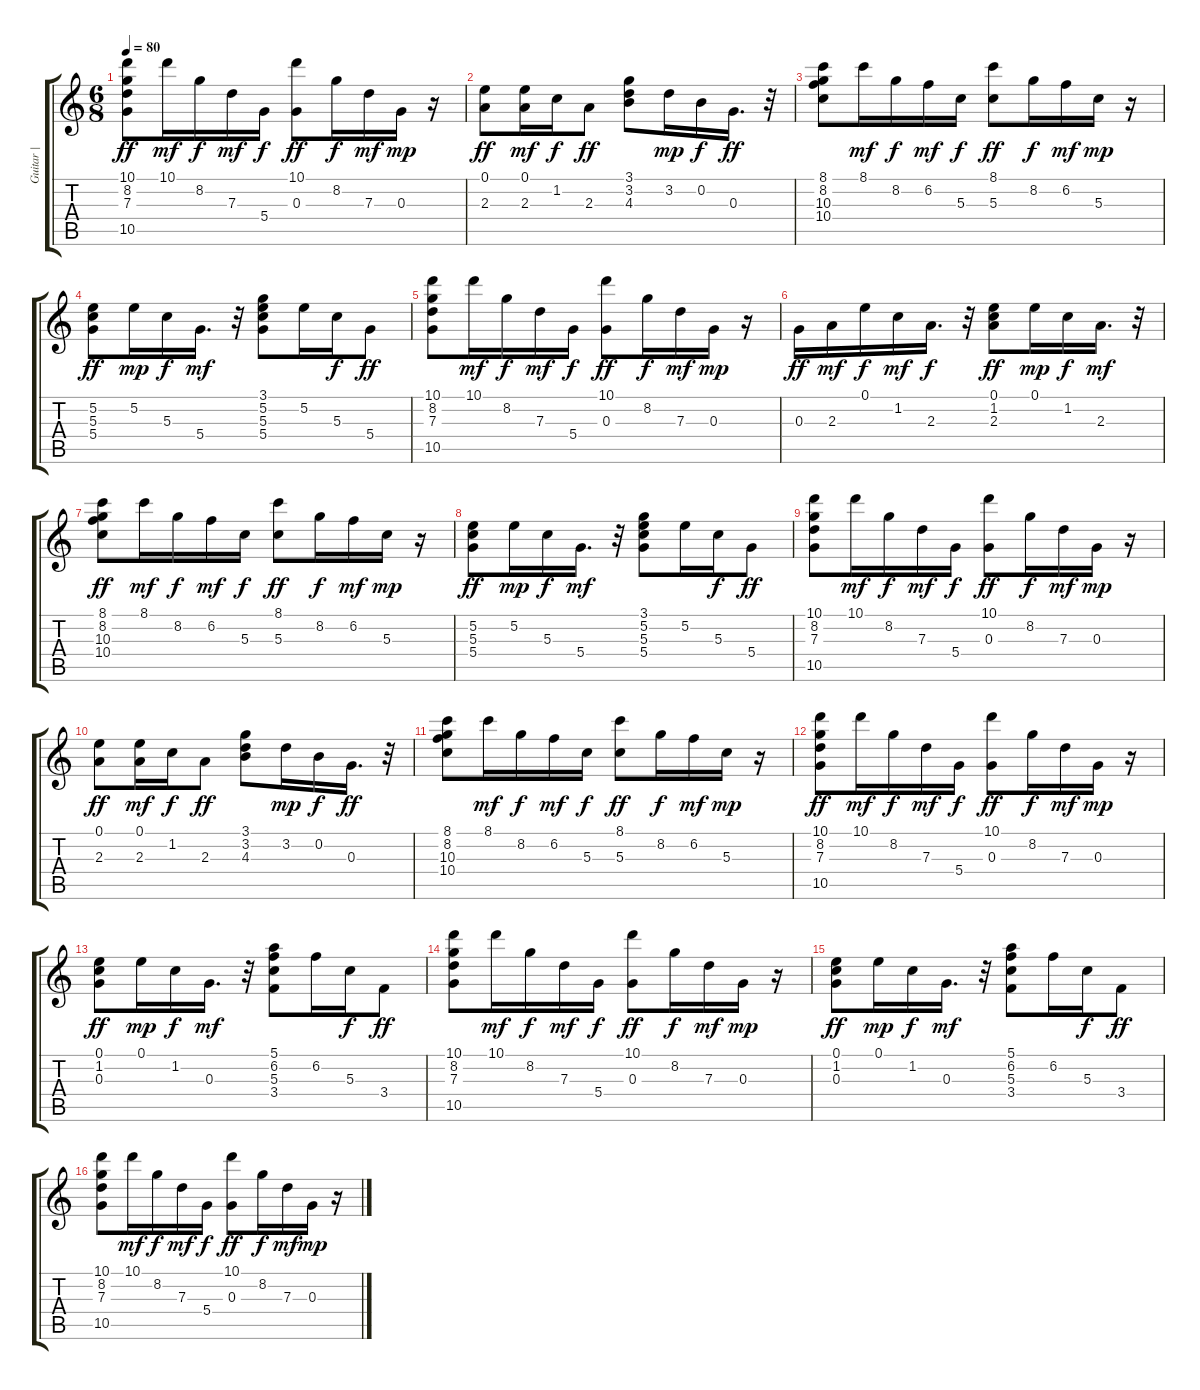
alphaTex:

\track ("Guitar |" "Guitar |") {instrument acousticguitarsteel}
\staff {score tabs}
\tuning (E4 B3 G3 D3 A2 E2) {hide}
\ts (6 8)
\tempo 80
\clef g2
\ks c
(10.1 8.2 7.3 10.5).8{dy ff} 10.1.16{dy mf} 8.2.16{dy f} 7.3.16{dy mf} 5.4.16{dy f} (10.1 0.3).8{dy ff} 8.2.16{dy f} 7.3.16{dy mf} 0.3.16{dy mp} r.16 |
(0.1 2.3).8{dy ff} (0.1 2.3).16{dy mf} 1.2.16{dy f} 2.3.8{dy ff} (3.1 3.2 4.3).8 3.2.16{dy mp} 0.2.16{dy f} 0.3.16{d dy ff} r.32 |
(8.1 8.2 10.3 10.4).8 8.1.16{dy mf} 8.2.16{dy f} 6.2.16{dy mf} 5.3.16{dy f} (8.1 5.3).8{dy ff} 8.2.16{dy f} 6.2.16{dy mf} 5.3.16{dy mp} r.16 |
(5.2 5.3 5.4).8{dy ff} 5.2.16{dy mp} 5.3.16{dy f} 5.4.16{d dy mf} r.32 (3.1 5.2 5.3 5.4).8 5.2.16 5.3.16{dy f} 5.4.8{dy ff} |
(10.1 8.2 7.3 10.5).8 10.1.16{dy mf} 8.2.16{dy f} 7.3.16{dy mf} 5.4.16{dy f} (10.1 0.3).8{dy ff} 8.2.16{dy f} 7.3.16{dy mf} 0.3.16{dy mp} r.16 |
0.3.16{dy ff} 2.3.16{dy mf} 0.1.16{dy f} 1.2.16{dy mf} 2.3.16{d dy f} r.32 (0.1 1.2 2.3).8{dy ff} 0.1.16{dy mp} 1.2.16{dy f} 2.3.16{d dy mf} r.32 |
(8.1 8.2 10.3 10.4).8{dy ff} 8.1.16{dy mf} 8.2.16{dy f} 6.2.16{dy mf} 5.3.16{dy f} (8.1 5.3).8{dy ff} 8.2.16{dy f} 6.2.16{dy mf} 5.3.16{dy mp} r.16 |
(5.2 5.3 5.4).8{dy ff} 5.2.16{dy mp} 5.3.16{dy f} 5.4.16{d dy mf} r.32 (3.1 5.2 5.3 5.4).8 5.2.16 5.3.16{dy f} 5.4.8{dy ff} |
(10.1 8.2 7.3 10.5).8 10.1.16{dy mf} 8.2.16{dy f} 7.3.16{dy mf} 5.4.16{dy f} (10.1 0.3).8{dy ff} 8.2.16{dy f} 7.3.16{dy mf} 0.3.16{dy mp} r.16 |
(0.1 2.3).8{dy ff} (0.1 2.3).16{dy mf} 1.2.16{dy f} 2.3.8{dy ff} (3.1 3.2 4.3).8 3.2.16{dy mp} 0.2.16{dy f} 0.3.16{d dy ff} r.32 |
(8.1 8.2 10.3 10.4).8 8.1.16{dy mf} 8.2.16{dy f} 6.2.16{dy mf} 5.3.16{dy f} (8.1 5.3).8{dy ff} 8.2.16{dy f} 6.2.16{dy mf} 5.3.16{dy mp} r.16 |
(10.1 8.2 7.3 10.5).8{dy ff} 10.1.16{dy mf} 8.2.16{dy f} 7.3.16{dy mf} 5.4.16{dy f} (10.1 0.3).8{dy ff} 8.2.16{dy f} 7.3.16{dy mf} 0.3.16{dy mp} r.16 |
(0.1 1.2 0.3).8{dy ff} 0.1.16{dy mp} 1.2.16{dy f} 0.3.16{d dy mf} r.32 (5.1 6.2 5.3 3.4).8 6.2.16 5.3.16{dy f} 3.4.8{dy ff} |
(10.1 8.2 7.3 10.5).8 10.1.16{dy mf} 8.2.16{dy f} 7.3.16{dy mf} 5.4.16{dy f} (10.1 0.3).8{dy ff} 8.2.16{dy f} 7.3.16{dy mf} 0.3.16{dy mp} r.16 |
(0.1 1.2 0.3).8{dy ff} 0.1.16{dy mp} 1.2.16{dy f} 0.3.16{d dy mf} r.32 (5.1 6.2 5.3 3.4).8 6.2.16 5.3.16{dy f} 3.4.8{dy ff} |
(10.1 8.2 7.3 10.5).8 10.1.16{dy mf} 8.2.16{dy f} 7.3.16{dy mf} 5.4.16{dy f} (10.1 0.3).8{dy ff} 8.2.16{dy f} 7.3.16{dy mf} 0.3.16{dy mp} r.16
